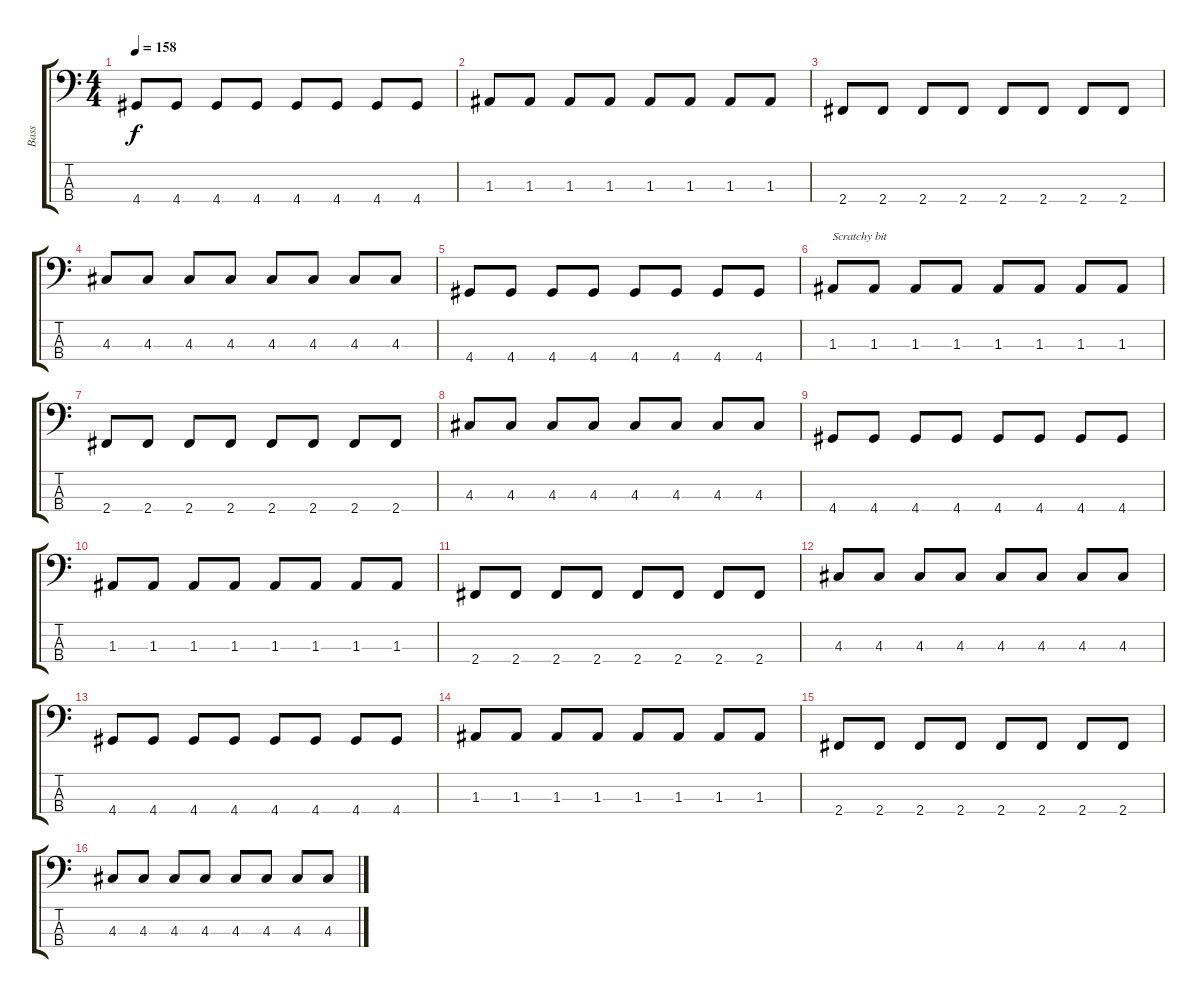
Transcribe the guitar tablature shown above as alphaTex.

\track ("Bass" "Bass") {instrument electricbassfinger}
\staff {score tabs}
\tuning (G2 D2 A1 E1) {hide}
\ts (4 4)
\tempo 158
\clef f4
\ks c
4.4.8{dy f} 4.4.8 4.4.8 4.4.8 4.4.8 4.4.8 4.4.8 4.4.8 |
1.3.8 1.3.8 1.3.8 1.3.8 1.3.8 1.3.8 1.3.8 1.3.8 |
2.4.8 2.4.8 2.4.8 2.4.8 2.4.8 2.4.8 2.4.8 2.4.8 |
4.3.8 4.3.8 4.3.8 4.3.8 4.3.8 4.3.8 4.3.8 4.3.8 |
4.4.8 4.4.8 4.4.8 4.4.8 4.4.8 4.4.8 4.4.8 4.4.8 |
1.3.8{txt "Scratchy bit"} 1.3.8 1.3.8 1.3.8 1.3.8 1.3.8 1.3.8 1.3.8 |
2.4.8 2.4.8 2.4.8 2.4.8 2.4.8 2.4.8 2.4.8 2.4.8 |
4.3.8 4.3.8 4.3.8 4.3.8 4.3.8 4.3.8 4.3.8 4.3.8 |
4.4.8 4.4.8 4.4.8 4.4.8 4.4.8 4.4.8 4.4.8 4.4.8 |
1.3.8 1.3.8 1.3.8 1.3.8 1.3.8 1.3.8 1.3.8 1.3.8 |
2.4.8 2.4.8 2.4.8 2.4.8 2.4.8 2.4.8 2.4.8 2.4.8 |
4.3.8 4.3.8 4.3.8 4.3.8 4.3.8 4.3.8 4.3.8 4.3.8 |
4.4.8 4.4.8 4.4.8 4.4.8 4.4.8 4.4.8 4.4.8 4.4.8 |
1.3.8 1.3.8 1.3.8 1.3.8 1.3.8 1.3.8 1.3.8 1.3.8 |
2.4.8 2.4.8 2.4.8 2.4.8 2.4.8 2.4.8 2.4.8 2.4.8 |
4.3.8 4.3.8 4.3.8 4.3.8 4.3.8 4.3.8 4.3.8 4.3.8
